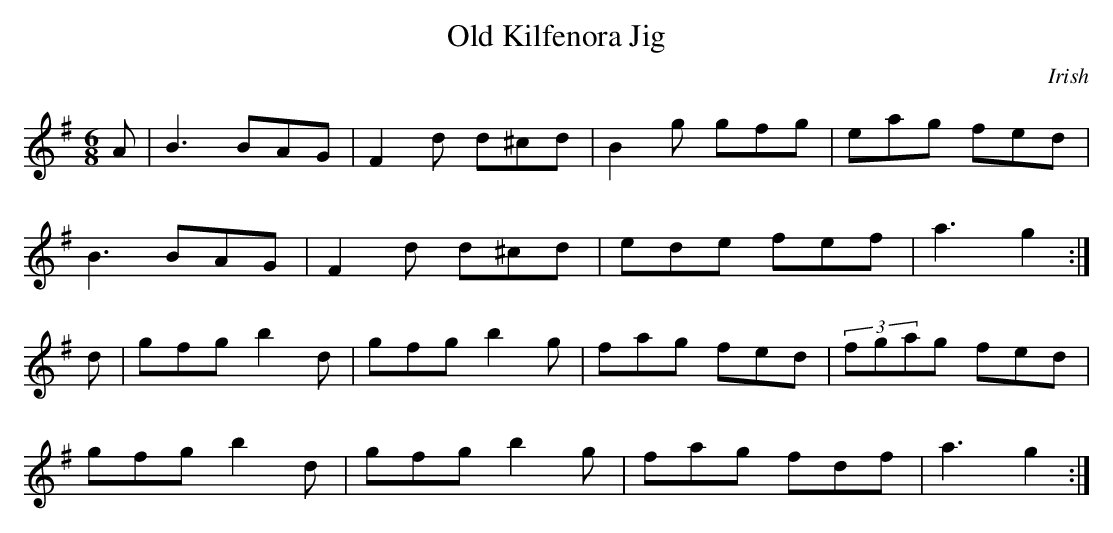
X:1
T:Old Kilfenora Jig
M:6/8
K:G
A | B3 BAG | F2 d d^cd | B2 g gfg | eag fed |
B3 BAG | F2 d d^cd | ede fef | a3 g2 :|
d | gfg b2 d | gfg b2 g | fag fed | (3fgag fed |
gfg b2 d | gfg b2 g | fag fdf | a3 g2 :|
